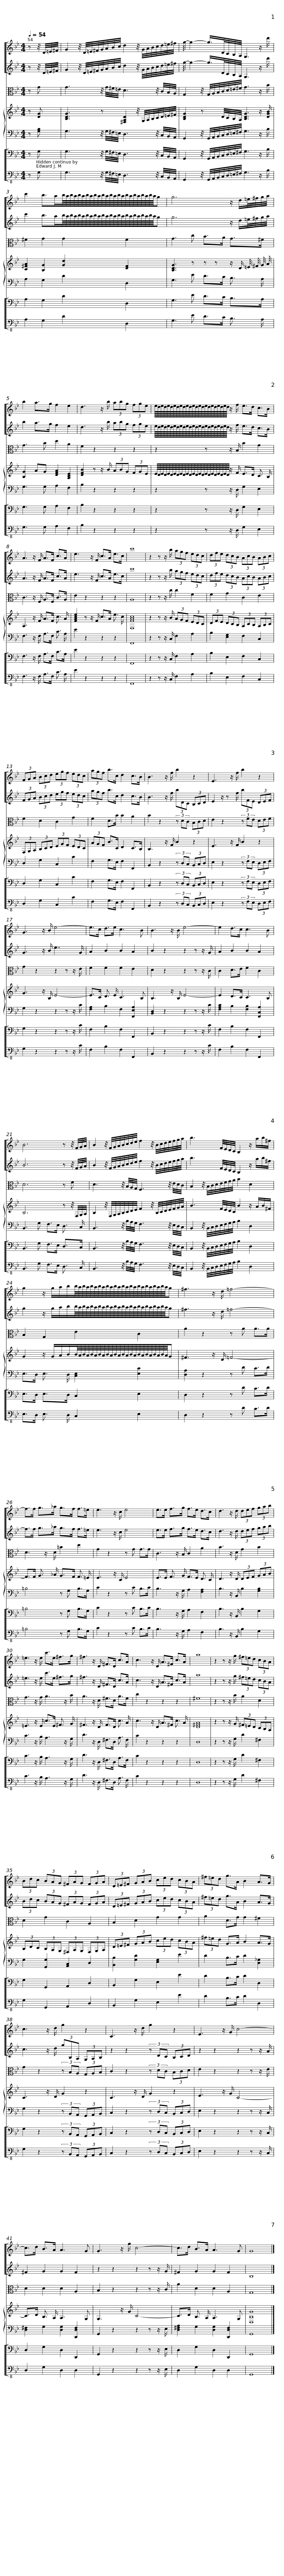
X:1
%%score [ 1 2 ] 3 { 4 | 5 } [ 6 7 ]
L:1/8
Q:1/4=54
M:4/4
I:linebreak $
K:Bb
V:1 treble
V:2 treble
V:3 alto
V:4 treble
V:5 bass
V:6 bass
V:7 bass-8
V:1
 z z/4 D/4=E/4^F/4 | G2 z/4 D/4=E/4^F/4G/4A/4B/4c/4 d2 z/4 G/4A/4B/4c/4d/4=e/4^f/4 | g/4- g2- g/>D/C/4B,/4A,/4 G,3 z/ d'/ |$ c'2 b>ab/8a/8b/8a/8b/8a/8b/8a/8b/8a/8b/8a/8b/8a/8b/8a/8b/8a/8b/8a/8b/8a/8b/8a/8g |$ g6 z/ d/=e/4^f/4g/4a/4 | %5
 b2 a>g f2 e2 | d3 z/ b/ (3abg (3fge |$ e/8d/8e/8d/8e/8d/8e/8d/8e/8d/8e/8d/8e/8d/8e/8d/8e/8d/8e/8d/8e/8d/8e/8d/8 z/ f/ e>d c>B | A3 z/ F/ A>F c>A | e3 z/ F/ c>A e>c |$ %10
 c'8 | z2 z z/ b/ (3agf (3edc | (3dfe (3dcB (3AcB (3ABc | (3FGA (3Bcd (3egf (3edc | (3agf b>c d2 c>B |$ %15
 B3 z/ f/ b2 z2 | E3 z/ f/ b2 z2 | G3 z/ B/ e4- | e>c d>e c3 B | B3 z/ B/ e4- |$ %20
 e2 d>c c3 B | B6 z z/4 F/4G/4A/4 | B2 z/4 F/4G/4A/4B/4c/4d/4e/4 f2 z/4 B/4c/4d/4e/4f/4g/4a/4 |$ b3 F/4E/4D/4C/4 B,2 z/ a/b/^f/ |$ g2 z/ g/a/b/b/8a/8b/8a/8b/8a/8b/8a/8b/8a/8b/8a/8b/8a/8b/8a/8b/8a/8b/8a/8b/8a/8b/8a/8g |$ %25
 ^f3 z/ d/ =f4- | f>f g>_a g>f f>=e | e3 z/ c/ e4 | e>e f>g f>e d>c |$ d3 z/ d/ (3def (3gab | %30
 =e3 z/ e/ c'>e ^f>g | ^f3 z/ D/ ^F>D c>A | c3 z/ D/ A>^F c>A | a8 |$ z2 z z/ g/ (3^f=ed (3cBA | %35
 (3Bdc (3BAG (3^FAG (3FGA | (3D=E^F (3GAB (3ced (3cBA |$ (3^f=ed g>A B2 A>G | c3 z/ d/ g2 z2 | C3 z/ d/ g2 z2 | %40
 E3 z/ G/ c4- |$ c>d B>A A3 G | G3 z/ g/ c4- | c>d B>A A3 G | G8 |] %45
V:2
 z z/4 D/4=E/4^F/4 | G2 z/4 D/4=E/4^F/4G/4A/4B/4c/4 d2 z/4 G/4A/4B/4c/4d/4=e/4^f/4 | g/4- g2- g/>D/C/4B,/4A,/4 G,3 z/ d'/ |$ c'2 b>ab/8a/8b/8a/8b/8a/8b/8a/8b/8a/8b/8a/8b/8a/8b/8a/8b/8a/8b/8a/8b/8a/8b/8a/8g |$ g6 z/ d/=e/4^f/4g/4a/4 | %5
 b2 a>g f2 e2 | d3 z/ b/ (3abg (3fge |$ e/8d/8e/8d/8e/8d/8e/8d/8e/8d/8e/8d/8e/8d/8e/8d/8e/8d/8e/8d/8e/8d/8e/8d/8 z/ f/ e>d c>B | A3 z/ F/ A>F c>A | e3 z/ F/ c>A e>c |$ %10
 c'8 | z2 z z/ b/ (3agf (3edc | (3dfe (3dcB (3AcB (3ABc | (3FGA (3Bcd (3egf (3edc | (3agf b>c d2 c>B |$ %15
 B3 z/ f/ (3bDC (3B,CD | E2 z/ z f/ (3bFE (3DEF | G3 z/ B/ e7/2 G/ | A2 B2 B2 A2 | B2 z2 z2 z z/ G/ |$ %20
 A2 B2 B2 A2 | B6 z z/4 F/4G/4A/4 | B2 z/4 F/4G/4A/4B/4c/4d/4e/4 f2 z/4 B/4c/4d/4e/4f/4g/4a/4 |$ b3 F/4E/4D/4C/4 B,2 z/ a/b/^f/ |$ g2 z/ g/a/b/b/8a/8b/8a/8b/8a/8b/8a/8b/8a/8b/8a/8b/8a/8b/8a/8b/8a/8b/8a/8b/8a/8b/8a/8g |$ %25
 ^f3 z/ d/ =f4- | f>f g>_a g>f f>=e | e3 z/ c/ e4 | e>e f>g f>e d>c |$ d3 z/ d/ (3def (3gab | %30
 =e3 z/ e/ c'>e ^f>g | ^f3 z/ D/ ^F>D c>A | c3 z/ D/ A>^F c>A | a8 |$ z2 z z/ g/ (3^f=ed (3cBA | %35
 (3Bdc (3BAG (3^FAG (3FGA | (3D=E^F (3GAB (3ced (3cBA |$ (3^f=ed g>A B2 A>G | c3 z/ d/ (3gB,A, (3G,A,B, | z2 z2 (3z DC (3B,CD | %40
 z2 z2 z2 z z/ A/ |$ ^F2 G2 G2 F2 | z2 z2 z2 z z/ G/ | ^F2 G2 G2 F2 | B,8 |] %45
V:3
 z G | G3 z/4 G/4^F/4=E/4 D3 z/4 C/4B,/4A,/4 | G,2 z/4 G,/4A,/4B,/4C/4D/4=E/4^F/4 G3 z/ B/ |$ ^F2 G2 G2 F2 |$ G3 c B>A G>^F | %5
 G3 B d2 A2 | F2 z2 z2 z2 |$ z2 z z/ B,/ B2 G2 | C3 z/ F,/ A,>F, C>A, | E2 z2 z2 z2 |$ %10
 A,8 | z2 z z/ c/ c2 F2 | F2 G2 C2 E2 | F2 D2 C2 G2 | F2 D>B B2 A2 |$ %15
 B2 z2 (3z DC (3B,CD | E2 z2 (3z FE (3DEF | G2 z2 z2 z z/ E/ | F2 F2 F2 E2 | D2 z2 z2 z z/ C/ |$ %20
 C2 D>E F2 C2 | D6 z F | D3 z/4 B,/4A,/4G,/4 F,3 z/4 E/4D/4C/4 |$ B,2 z/4 B,/4C/4D/4E/4F/4G/4A/4 B2 D2 |$ B,2 G,2 E2 C2 |$ %25
 A2 z2 z A A>A | D3 z/ D/ =B2 d2 | G2 z2 z G G>G | C3 z/ B,/ C2 A2 |$ B3 z/ D/ G2 B2 | %30
 G3 z/ G/ A3 z/ B/ | A3 z/ D/ ^F>D A>F | c2 z2 z2 z2 | ^F8 |$ z2 z z/ B/ A2 D2 | %35
 D2 G2 C2 A,2 | B,2 D2 G2 G2 |$ A2 D>G G2 ^F2 | G2 z2 (3z B,A, (3G,A,B, | C2 z2 (3z DC (3B,CD | %40
 E2 z2 z2 z z/ E/ |$ D2 D2 D2 A,2 | B,2 z2 z2 z z/ C/ | A2 D2 D2 A,2 | G,8 |] %45
V:4
 z [DG] | [B,DG]3 z [^F,A,D]2 z/4 G,/4A,/4B,/4C/4D/4=E/4^F/4 | [B,DG]2 z D/4C/4B,/4A,/4 [B,DG]3 z/ [DGB]/ |$ [C^FA]2 [B,G]2 [Gd]2 [DF]2 |$ [B,DG]3 z z z z/ D/ =E/4 ^F/4 G/4 A/4 | %5
 [B,G]2 AG [DFA]2 [A,CE]2 | [DFB]2 z z/ B/ (3ABG (3FGE |$ E/8D/8E/8D/8E/8D/8E/8D/8E/8D/8E/8D/8E/8D/8E/8D/8E/8D/8E/8D/8E/8D/8E/8D/8 z/ F/ E>D C3/2 B,/ | A,3 z/ F/ A>F c3/2 A/ | [FAce]2 z z/ F/ c>A e3/2 c/ |$ %10
 [F,FAc]8 | z2 z z/ B/ (3AGF (3EDC | (3DFE (3DCB, (3A,CB, (3A,B,C | (3F,G,A, (3B,CD (3EGF (3EDC | (3AGF B>C D2 C>B, |$ %15
 B,3 z/ F/ B2 z2 | E3 z/ F/ B2 z2 | G3 z/ B,/ E4- | E>C D3/2 E/ C3 B, | B,3 z/ B,/ E4- |$ %20
 E2 D>C C3 B, | B,6 z z/4 F,/4G,/4A,/4 | B,2 z/4 F,/4G,/4A,/4B,/4C/4D/4E/4 F2 z/4 B,/4C/4D/4E/4F/4G/4A/4 |$ B3 F/4E/4D/4C/4 B2 z/ A/B/^F/ |$ G2 z/ G/A/B/B/8A/8B/8A/8B/8A/8B/8A/8B/8A/8B/8A/8B/8A/8B/8A/8B/8A/8B/8A/8B/8A/8B/8A/8G |$ %25
 ^F3 z/ D/ =F4- | F>F G3/2 _A/ G>F F3/2 =E/ | E3 z/ C/ E4 | E>E F3/2 G/ F>E D3/2 C/ |$ D3 z/ D/ (3DEF (3GAB | %30
 =E3 z/ E/ c>E ^F3/2 G/ | ^F3 z/ D/ F>D c3/2 A/ | c3 z/ D/ A>^F c3/2 A/ | [D^FA]8 |$ z2 z z/ G/ (3^F=ED (3CB,A, | %35
 (3B,DC (3B,A,G, (3^F,A,G, (3F,G,A, | (3D=E^F (3GAB (3ced (3cBA |$ (3^f=ed G>A B2 A>G | C3 z/ D/ G2 z2 | C3 z/ D/ G2 z2 | %40
 E3 z/ G/ C4- |$ C>D B,3/2 A,/ A,3 G, | G,3 z/ G/ C4- | C>D B,3/2 A,/ A,3 G, | [D,B,G]8 |] %45
V:5
 z [G,B,] | G,3 z/4 G,/4^F,/4=E,/4 D,3 z/4 C,/4B,,/4A,,/4 | G,,2 z/4 G,,/4A,,/4B,,/4C,/4D,/4=E,/4^F,/4 G,3 z/ B,/ |$ A,2 G,2 D2 D,2 |$ G,3 E D>C B,3/2 A,/ | %5
 G,3 G, A,2 F,2 | B,2 z2 z2 z2 |$ z2 z z/ D,/ G,2 E,2 | F,3 z/ F,/ A,>F, C3/2 A,/ | E2 z2 z2 z2 |$ %10
 F,,8 | z2 z z/ C,/ F,2 A,2 | B,2 [E,G,]2 F,2 C,2 | D,2 G,2 C,2 C2 | F,2 G,>E, F,2 F,,2 |$ %15
 B,,2 z2 (3z D,C, (3B,,C,D, | E,2 z2 (3z F,E, (3D,E,F, | G,2 z2 z2 z z/ C/ | [F,A,]2 B,2 F,2 [F,,E,A,]2 | [B,,D,]2 z2 z2 z z/ C/ |$ %20
 [F,A,C]2 B,2 [F,B,]2 [F,,C,A,]2 | B,,3 G, F,>E, D,3/2 C,/ | B,,3 z/4 B,/4A,/4G,/4 F,3 z/4 E,/4D,/4C,/4 |$ B,,2 z/4 B,,/4C,/4D,/4E,/4F,/4G,/4A,/4 B,2 D,2 |$ E,>D, E,3/2 D,/ [C,E,]2 [E,C]2 |$ %25
 [D,A,]2 z2 z D C>D | =B,4 z G, B,>G, | C2 z2 z C B,>C | B,3 z/ G,/ A,2 [F,A,]2 |$ B,3 z/ B,,/ B,2 [G,B,]2 | %30
 C3 z/ B,/ A,3 z/ G,/ | D3 z/ D,/ ^F,>D, A,3/2 F,/ | C2 z2 z2 z2 | D,8 |$ z2 z z/ G,/ D2 ^F,2 | %35
 G,2 [G,,G,]2 [A,,C,]2 D,2 | [B,,B,]2 [G,D]2 [E,G,]2 E2 |$ D2 B,>C D2 [D,_G,]2 | G,2 z2 (3z B,,A,, (3G,,A,,B,, | C,2 z2 (3z D,C, (3B,,C,D, | %40
 E,2 z2 z2 z z/ C,/ |$ [D,^F,]2 G,2 [D,G,]2 [D,,D,F,]2 | G,,2 z2 z2 z z/ E,/ | [D,^F,A,]2 G,2 [D,G,]2 [D,,D,F,]2 | G,,8 |] %45
V:6
 z G, | G,3 z/4 G,/4^F,/4=E,/4 D,3 z/4 C,/4B,,/4A,,/4 | G,,2 z/4 G,,/4A,,/4B,,/4C,/4D,/4=E,/4^F,/4 G,3 z/ B,/ |$ A,2 G,2 D2 D,2 |$ G,3 E D>C B,>A, | %5
 G,3 G, A,2 F,2 | B,2 z2 z2 z2 |$ z2 z z/ D,/ G,2 E,2 | F,3 z/ F,/ A,>F, C>A, | E2 z2 z2 z2 |$ %10
 F,,8 | z2 z z/ C,/ F,2 A,2 | B,2 E,2 F,2 C,2 | D,2 G,2 C,2 C2 | F,2 G,>E, F,2 F,,2 |$ %15
 B,,2 z2 (3z D,C, (3B,,C,D, | E,2 z2 (3z F,E, (3D,E,F, | G,2 z2 z2 z z/ C/ | F,2 B,2 F,2 F,,2 | B,,2 z2 z2 z z/ C/ |$ %20
 F,2 B,2 F,2 F,,2 | B,,3 G, F,>E, D,>C, | B,,3 z/4 B,/4A,/4G,/4 F,3 z/4 E,/4D,/4C,/4 |$ B,,2 z/4 B,,/4C,/4D,/4E,/4F,/4G,/4A,/4 B,2 D,2 |$ E,>D, E,>D, C,2 E,2 |$ %25
 D,2 z2 z D C>D | =B,4 z G, B,>G, | C2 z2 z C B,>C | B,3 z/ G,/ A,2 F,2 |$ B,3 z/ B,,/ B,2 G,2 | %30
 C3 z/ B,/ A,3 z/ G,/ | D3 z/ D,/ ^F,>D, A,>F, | C2 z2 z2 z2 | D,8 |$ z2 z z/ G,/ D2 ^F,2 | %35
 G,2 G,,2 A,,2 D,2 | B,,2 G,2 E,2 E2 |$ D2 B,>C D2 D,2 | G,2 z2 (3z B,,A,, (3G,,A,,B,, | C,2 z2 (3z D,C, (3B,,C,D, | %40
 E,2 z2 z2 z z/ C,/ |$ D,2 G,2 D,2 D,,2 | G,,2 z2 z2 z z/ E,/ | D,2 G,2 D,2 D,,2 | G,,8 |] %45
V:7
 z G, | G,3 z/4 G,/4^F,/4=E,/4 D,3 z/4 C,/4B,,/4A,,/4 | G,,2 z/4 G,,/4A,,/4B,,/4C,/4D,/4=E,/4^F,/4 G,3 z/ B,/ |$ A,2 G,2 D2 D,2 |$ G,3 E D>C B,3/2 A,/ | %5
 G,3 G, A,2 F,2 | B,2 z2 z2 z2 |$ z2 z z/ D,/ G,2 E,2 | F,3 z/ F,/ A,>F, C3/2 A,/ | E2 z2 z2 z2 |$ %10
 F,,8 | z2 z z/ C,/ F,2 A,2 | B,2 E,2 F,2 C,2 | D,2 G,2 C,2 C2 | F,2 G,>E, F,2 F,,2 |$ %15
 B,,2 z2 (3z D,C, (3B,,C,D, | E,2 z2 (3z F,E, (3D,E,F, | G,2 z2 z2 z z/ C/ | F,2 B,2 F,2 F,,2 | B,,2 z2 z2 z z/ C/ |$ %20
 F,2 B,2 F,2 F,,2 | B,,3 G, F,>E, D,3/2 C,/ | B,,3 z/4 B,/4A,/4G,/4 F,3 z/4 E,/4D,/4C,/4 |$ B,,2 z/4 B,,/4C,/4D,/4E,/4F,/4G,/4A,/4 B,2 D,2 |$ E,>D, E,3/2 D,/ C,2 E,2 |$ %25
 D,2 z2 z D C>D | =B,4 z G, B,>G, | C2 z2 z C B,>C | B,3 z/ G,/ A,2 F,2 |$ B,3 z/ B,,/ B,2 G,2 | %30
 C3 z/ B,/ A,3 z/ G,/ | D3 z/ D,/ ^F,>D, A,3/2 F,/ | C2 z2 z2 z2 | D,8 |$ z2 z z/ G,/ D2 ^F,2 | %35
 G,2 G,,2 A,,2 D,2 | B,,2 G,2 E,2 E2 |$ D2 B,>C D2 D,2 | G,2 z2 (3z B,,A,, (3G,,A,,B,, | C,2 z2 (3z D,C, (3B,,C,D, | %40
 E,2 z2 z2 z z/ C,/ |$ D,2 G,2 D,2 D,2 | G,,2 z2 z2 z z/ E,/ | D,2 G,2 D,2 D,2 | G,,8 |] %45
